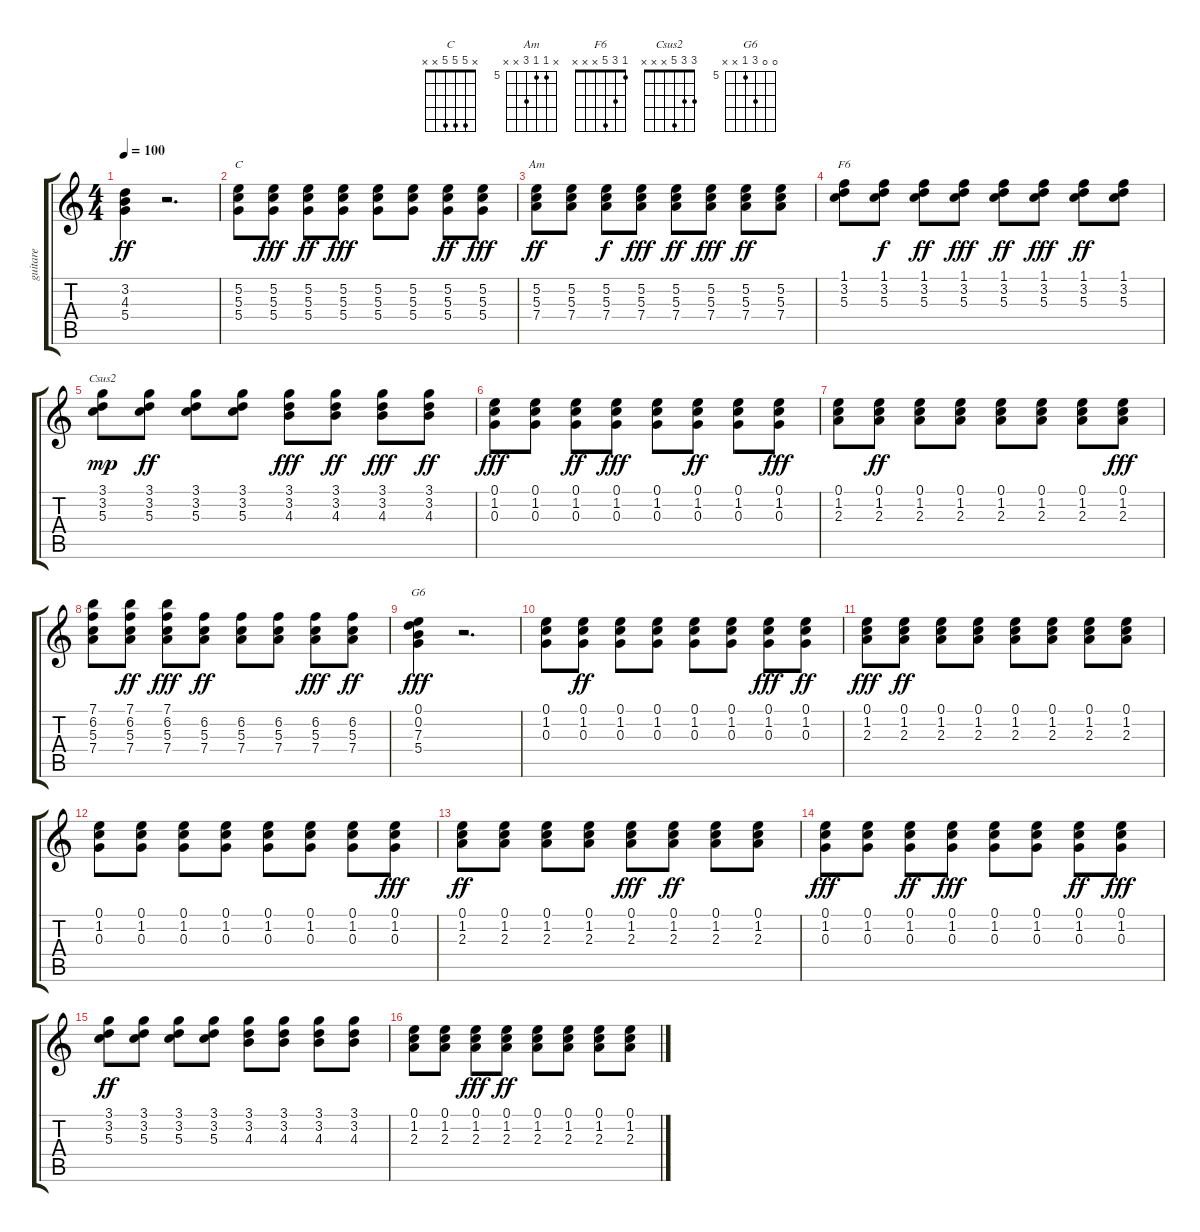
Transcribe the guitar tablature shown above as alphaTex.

\track ("guitare" "guitare") {instrument acousticguitarnylon}
\staff {score tabs}
\tuning (E4 B3 G3 D3 A2 E2) {hide}
\chord ("C" x 5 5 5 x x)
\chord ("Am" x 5 5 7 x x) {firstfret 5}
\chord ("F6" 1 3 5 x x x)
\chord ("Csus2" 3 3 5 x x x)
\chord ("G6" 0 0 7 5 x x) {firstfret 5}
\ts (4 4)
\tempo 100
\clef g2
\ks c
(3.2 4.3 5.4).4{dy ff} r.2{d} |
(5.2 5.3 5.4).8{ch "C"} (5.2 5.3 5.4).8{dy fff} (5.2 5.3 5.4).8{dy ff} (5.2 5.3 5.4).8{dy fff} (5.2 5.3 5.4).8 (5.2 5.3 5.4).8 (5.2 5.3 5.4).8{dy ff} (5.2 5.3 5.4).8{dy fff} |
(5.2 5.3 7.4).8{ch "Am" dy ff} (5.2 5.3 7.4).8 (5.2 5.3 7.4).8{dy f} (5.2 5.3 7.4).8{dy fff} (5.2 5.3 7.4).8{dy ff} (5.2 5.3 7.4).8{dy fff} (5.2 5.3 7.4).8{dy ff} (5.2 5.3 7.4).8 |
(1.1 3.2 5.3).8{ch "F6"} (1.1 3.2 5.3).8{dy f} (1.1 3.2 5.3).8{dy ff} (1.1 3.2 5.3).8{dy fff} (1.1 3.2 5.3).8{dy ff} (1.1 3.2 5.3).8{dy fff} (1.1 3.2 5.3).8{dy ff} (1.1 3.2 5.3).8 |
(3.1 3.2 5.3).8{ch "Csus2" dy mp} (3.1 3.2 5.3).8{dy ff} (3.1 3.2 5.3).8 (3.1 3.2 5.3).8 (3.1 3.2 4.3).8{dy fff} (3.1 3.2 4.3).8{dy ff} (3.1 3.2 4.3).8{dy fff} (3.1 3.2 4.3).8{dy ff} |
(0.1 1.2 0.3).8{dy fff} (0.1 1.2 0.3).8 (0.1 1.2 0.3).8{dy ff} (0.1 1.2 0.3).8{dy fff} (0.1 1.2 0.3).8 (0.1 1.2 0.3).8{dy ff} (0.1 1.2 0.3).8 (0.1 1.2 0.3).8{dy fff} |
(0.1 1.2 2.3).8 (0.1 1.2 2.3).8{dy ff} (0.1 1.2 2.3).8 (0.1 1.2 2.3).8 (0.1 1.2 2.3).8 (0.1 1.2 2.3).8 (0.1 1.2 2.3).8 (0.1 1.2 2.3).8{dy fff} |
(7.1 6.2 5.3 7.4).8 (7.1 6.2 5.3 7.4).8{dy ff} (7.1 6.2 5.3 7.4).8{dy fff} (6.2 5.3 7.4).8{dy ff} (6.2 5.3 7.4).8 (6.2 5.3 7.4).8 (6.2 5.3 7.4).8{dy fff} (6.2 5.3 7.4).8{dy ff} |
(0.1 0.2 7.3 5.4).4{ch "G6" dy fff} r.2{d} |
(0.1 1.2 0.3).8 (0.1 1.2 0.3).8{dy ff} (0.1 1.2 0.3).8 (0.1 1.2 0.3).8 (0.1 1.2 0.3).8 (0.1 1.2 0.3).8 (0.1 1.2 0.3).8{dy fff} (0.1 1.2 0.3).8{dy ff} |
(0.1 1.2 2.3).8{dy fff} (0.1 1.2 2.3).8{dy ff} (0.1 1.2 2.3).8 (0.1 1.2 2.3).8 (0.1 1.2 2.3).8 (0.1 1.2 2.3).8 (0.1 1.2 2.3).8 (0.1 1.2 2.3).8 |
(0.1 1.2 0.3).8 (0.1 1.2 0.3).8 (0.1 1.2 0.3).8 (0.1 1.2 0.3).8 (0.1 1.2 0.3).8 (0.1 1.2 0.3).8 (0.1 1.2 0.3).8 (0.1 1.2 0.3).8{dy fff} |
(0.1 1.2 2.3).8{dy ff} (0.1 1.2 2.3).8 (0.1 1.2 2.3).8 (0.1 1.2 2.3).8 (0.1 1.2 2.3).8{dy fff} (0.1 1.2 2.3).8{dy ff} (0.1 1.2 2.3).8 (0.1 1.2 2.3).8 |
(0.1 1.2 0.3).8{dy fff} (0.1 1.2 0.3).8 (0.1 1.2 0.3).8{dy ff} (0.1 1.2 0.3).8{dy fff} (0.1 1.2 0.3).8 (0.1 1.2 0.3).8 (0.1 1.2 0.3).8{dy ff} (0.1 1.2 0.3).8{dy fff} |
(3.1 3.2 5.3).8{dy ff} (3.1 3.2 5.3).8 (3.1 3.2 5.3).8 (3.1 3.2 5.3).8 (3.1 3.2 4.3).8 (3.1 3.2 4.3).8 (3.1 3.2 4.3).8 (3.1 3.2 4.3).8 |
(0.1 1.2 2.3).8 (0.1 1.2 2.3).8 (0.1 1.2 2.3).8{dy fff} (0.1 1.2 2.3).8{dy ff} (0.1 1.2 2.3).8 (0.1 1.2 2.3).8 (0.1 1.2 2.3).8 (0.1 1.2 2.3).8
